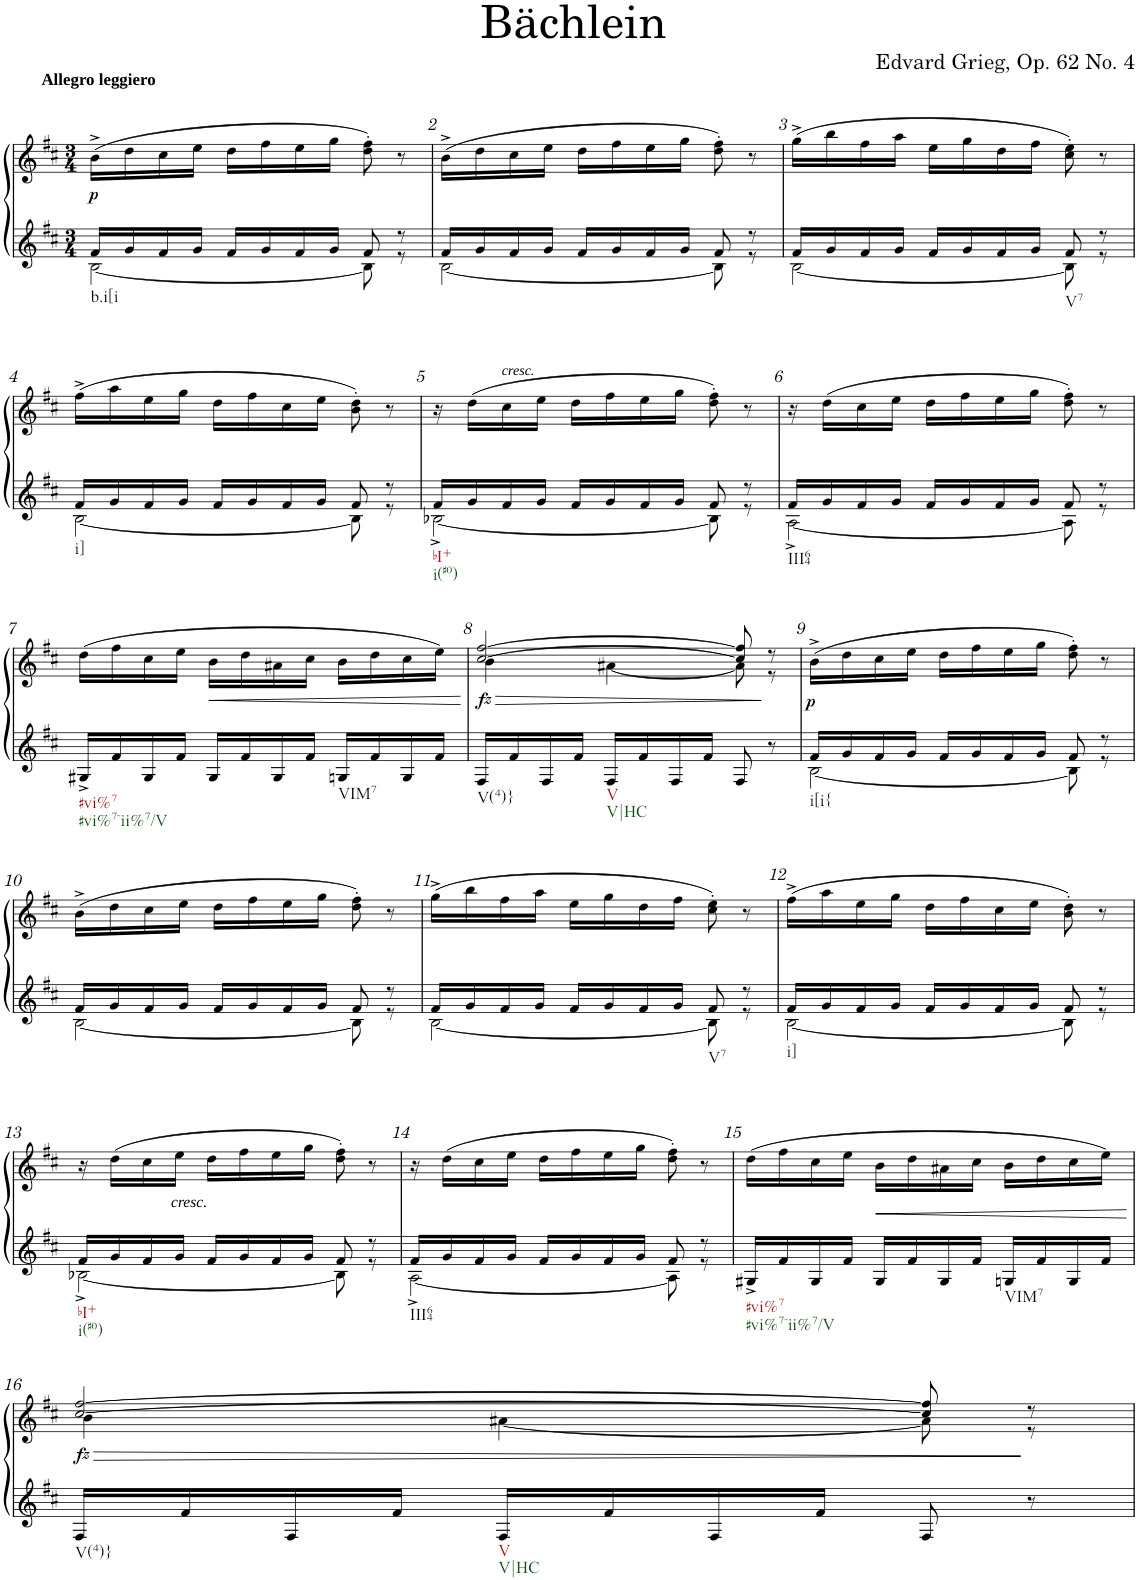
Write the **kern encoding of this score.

**kern	**kern	**dynam
*part1	*part1	*part1
*staff2	*staff1	*staff1/2
*I"Midi_1	*	*
*clefG2	*clefG2	*
*k[f#c#]	*k[f#c#]	*
*D:	*D:	*
*M3/4	*M3/4	*
=1	=1	=1
*^	*	*
!	!	!LO:TX:a:B:t=Allegro leggiero	!
!LO:TX:b:t=b.i[i	!	!	!
!	!	!	!LO:DY:a=2
16f#/LL	[2B\	(>16b^\LL	p
16g/	.	16dd\	.
16f#/	.	16cc#\	.
16g/JJ	.	16ee\JJ	.
16f#/LL	.	16dd\LL	.
16g/	.	16ff#\	.
16f#/	.	16ee\	.
16g/JJ	.	16gg\JJ	.
8f#/	8B\]	8dd\' 8ff#\')	.
8r	8r	8r	.
=2	=2	=2	=2
16f#/LL	[2B\	(>16b^\LL	.
16g/	.	16dd\	.
16f#/	.	16cc#\	.
16g/JJ	.	16ee\JJ	.
16f#/LL	.	16dd\LL	.
16g/	.	16ff#\	.
16f#/	.	16ee\	.
16g/JJ	.	16gg\JJ	.
8f#/	8B\]	8dd\' 8ff#\')	.
8r	8r	8r	.
=3	=3	=3	=3
16f#/LL	[2B\	(>16gg^\LL	.
16g/	.	16bb\	.
16f#/	.	16ff#\	.
16g/JJ	.	16aa\JJ	.
16f#/LL	.	16ee\LL	.
16g/	.	16gg\	.
16f#/	.	16dd\	.
16g/JJ	.	16ff#\JJ	.
!LO:TX:b:t=V7	!	!	!
8f#/	8B\]	8cc#\' 8ee\')	.
8r	8r	8r	.
!!LO:LB:g=z
=4	=4	=4	=4
!LO:TX:b:t=i]	!	!	!
16f#/LL	[2B\	(>16ff#^\LL	.
16g/	.	16aa\	.
16f#/	.	16ee\	.
16g/JJ	.	16gg\JJ	.
16f#/LL	.	16dd\LL	.
16g/	.	16ff#\	.
16f#/	.	16cc#\	.
16g/JJ	.	16ee\JJ	.
8f#/	8B\]	8b\' 8dd\')	.
8r	8r	8r	.
=5	=5	=5	=5
!LO:TX:b:t=bI+	!	!	!
!LO:TX:b:t=i(#0)	!	!	!
16f#/LL	[2B-X^\	16r	.
16g/	.	(>16dd\LL	.
!	!	!LO:TX:a:i:t=cresc.	!
16f#/	.	16cc#\	.
16g/JJ	.	16ee\JJ	.
16f#/LL	.	16dd\LL	.
16g/	.	16ff#\	.
16f#/	.	16ee\	.
16g/JJ	.	16gg\JJ	.
8f#/	8B-\]	8dd\' 8ff#\')	.
8r	8r	8r	.
=6	=6	=6	=6
!LO:TX:b:t=III64	!	!	!
16f#/LL	[2A^\	16r	.
16g/	.	(>16dd\LL	.
16f#/	.	16cc#\	.
16g/JJ	.	16ee\JJ	.
16f#/LL	.	16dd\LL	.
16g/	.	16ff#\	.
16f#/	.	16ee\	.
16g/JJ	.	16gg\JJ	.
8f#/	8A\]	8dd\' 8ff#\')	.
8r	8r	8r	.
!!LO:LB:g=z
=7	=7	=7	=7
*	*	*^	*
!LO:TX:b:t=#vi%7	!	!	!	!
!LO:TX:b:t=#vi%7-ii%7/V	!	!	!	!
16G#X^/LL	2ryy	(>16dd\LL	2ryy	.
16f#/	.	16ff#\	.	.
16G#/	.	16cc#\	.	.
16f#/JJ	.	16ee\JJ	.	.
!	!	!	!	!LO:HP:b
16G#/LL	.	16b\LL	.	<
16f#/	.	16dd\	.	.
16G#/	.	16a#X\	.	.
16f#/JJ	.	16cc#\JJ	.	.
!LO:TX:b:t=VIM7	!	!	!	!
16Gn/LL	4ryy	16b\LL	4ryy	.
16f#/	.	16dd\	.	.
16G/	.	16cc#\	.	.
16f#/JJ	.	16ee\JJ)	.	.
*v	*v	*	*	*
*	*v	*v	*
.	.	[
=8	=8	=8
*^	*	*
!LO:TX:b:t=V(4)}	!	!	!
!	!	!	!LO:HP:b
*	*	*^	*
!	!	!	!	!LO:DY:n=1:b
16F#/LL	2ryy	[2cc#/ [2ff#/	4b\	> fz
16f#/	.	.	.	.
16F#/	.	.	.	.
16f#/JJ	.	.	.	.
!LO:TX:b:t=V	!	!	!	!
!LO:TX:b:t=V|HC	!	!	!	!
16F#/LL	.	.	[4a#X\	.
16f#/	.	.	.	.
16F#/	.	.	.	.
16f#/JJ	.	.	.	.
8F#/	4ryy	8cc#/] 8ff#/]	8a#\]	.
8r	.	8r	8r	]
=9	=9	=9	=9	=9
!LO:TX:b:t=i[i{	!	!	!	!
!	!	!	!	!LO:DY:a=2
16f#/LL	[2B\	(>16b^\LL	2ryy	p
16g/	.	16dd\	.	.
16f#/	.	16cc#\	.	.
16g/JJ	.	16ee\JJ	.	.
16f#/LL	.	16dd\LL	.	.
16g/	.	16ff#\	.	.
16f#/	.	16ee\	.	.
16g/JJ	.	16gg\JJ	.	.
8f#/	8B\]	8dd\' 8ff#\')	4ryy	.
8r	8r	8r	.	.
*	*	*v	*v	*
!!LO:LB:g=z
=10	=10	=10	=10
16f#/LL	[2B\	(>16b^\LL	.
16g/	.	16dd\	.
16f#/	.	16cc#\	.
16g/JJ	.	16ee\JJ	.
16f#/LL	.	16dd\LL	.
16g/	.	16ff#\	.
16f#/	.	16ee\	.
16g/JJ	.	16gg\JJ	.
8f#/	8B\]	8dd\' 8ff#\')	.
8r	8r	8r	.
=11	=11	=11	=11
16f#/LL	[2B\	(>16gg^\LL	.
16g/	.	16bb\	.
16f#/	.	16ff#\	.
16g/JJ	.	16aa\JJ	.
16f#/LL	.	16ee\LL	.
16g/	.	16gg\	.
16f#/	.	16dd\	.
16g/JJ	.	16ff#\JJ	.
!LO:TX:b:t=V7	!	!	!
8f#/	8B\]	8cc#\' 8ee\')	.
8r	8r	8r	.
=12	=12	=12	=12
!LO:TX:b:t=i]	!	!	!
16f#/LL	[2B\	(>16ff#^\LL	.
16g/	.	16aa\	.
16f#/	.	16ee\	.
16g/JJ	.	16gg\JJ	.
16f#/LL	.	16dd\LL	.
16g/	.	16ff#\	.
16f#/	.	16cc#\	.
16g/JJ	.	16ee\JJ	.
8f#/	8B\]	8b\' 8dd\')	.
8r	8r	8r	.
!!LO:LB:g=z
=13	=13	=13	=13
*	*	*^	*
!LO:TX:b:t=bI+	!	!	!	!
!LO:TX:b:t=i(#0)	!	!	!	!
16f#/LL	[2B-X^\	16r	2ryy	.
16g/	.	(>16dd\LL	.	.
16f#/	.	16cc#\	.	.
!	!	!LO:TX:b:i:t=cresc.	!	!
16g/JJ	.	16ee\JJ	.	.
16f#/LL	.	16dd\LL	.	.
16g/	.	16ff#\	.	.
16f#/	.	16ee\	.	.
16g/JJ	.	16gg\JJ	.	.
8f#/	8B-\]	8dd\' 8ff#\')	4ryy	.
8r	8r	8r	.	.
=14	=14	=14	=14	=14
!LO:TX:b:t=III64	!	!	!	!
16f#/LL	[2A^\	16r	2ryy	.
16g/	.	(>16dd\LL	.	.
16f#/	.	16cc#\	.	.
16g/JJ	.	16ee\JJ	.	.
16f#/LL	.	16dd\LL	.	.
16g/	.	16ff#\	.	.
16f#/	.	16ee\	.	.
16g/JJ	.	16gg\JJ	.	.
8f#/	8A\]	8dd\' 8ff#\')	4ryy	.
8r	8r	8r	.	.
=15	=15	=15	=15	=15
!LO:TX:b:t=#vi%7	!	!	!	!
!LO:TX:b:t=#vi%7-ii%7/V	!	!	!	!
16G#X^/LL	2ryy	(>16dd\LL	2ryy	.
16f#/	.	16ff#\	.	.
16G#/	.	16cc#\	.	.
16f#/JJ	.	16ee\JJ	.	.
!	!	!	!	!LO:HP:b
16G#/LL	.	16b\LL	.	<
16f#/	.	16dd\	.	.
16G#/	.	16a#X\	.	.
16f#/JJ	.	16cc#\JJ	.	.
!LO:TX:b:t=VIM7	!	!	!	!
16Gn/LL	4ryy	16b\LL	4ryy	.
16f#/	.	16dd\	.	.
16G/	.	16cc#\	.	.
16f#/JJ	.	16ee\JJ)	.	.
*v	*v	*	*	*
*	*v	*v	*
.	.	[
!!LO:LB:g=z
=16	=16	=16
*^	*	*
!LO:TX:b:t=V(4)}	!	!	!
!	!	!	!LO:HP:b
*	*	*^	*
!	!	!	!	!LO:DY:n=1:b
16F#/LL	2ryy	[2cc#/ [2ff#/	4b\	> fz
16f#/	.	.	.	.
16F#/	.	.	.	.
16f#/JJ	.	.	.	.
!LO:TX:b:t=V	!	!	!	!
!LO:TX:b:t=V|HC	!	!	!	!
16F#/LL	.	.	[4a#X\	.
16f#/	.	.	.	.
16F#/	.	.	.	.
16f#/JJ	.	.	.	.
8F#/	4ryy	8cc#/] 8ff#/]	8a#\]	.
8r	.	8r	8r	]
*v	*v	*	*	*
*	*v	*v	*
=	=	=
*-	*-	*-
